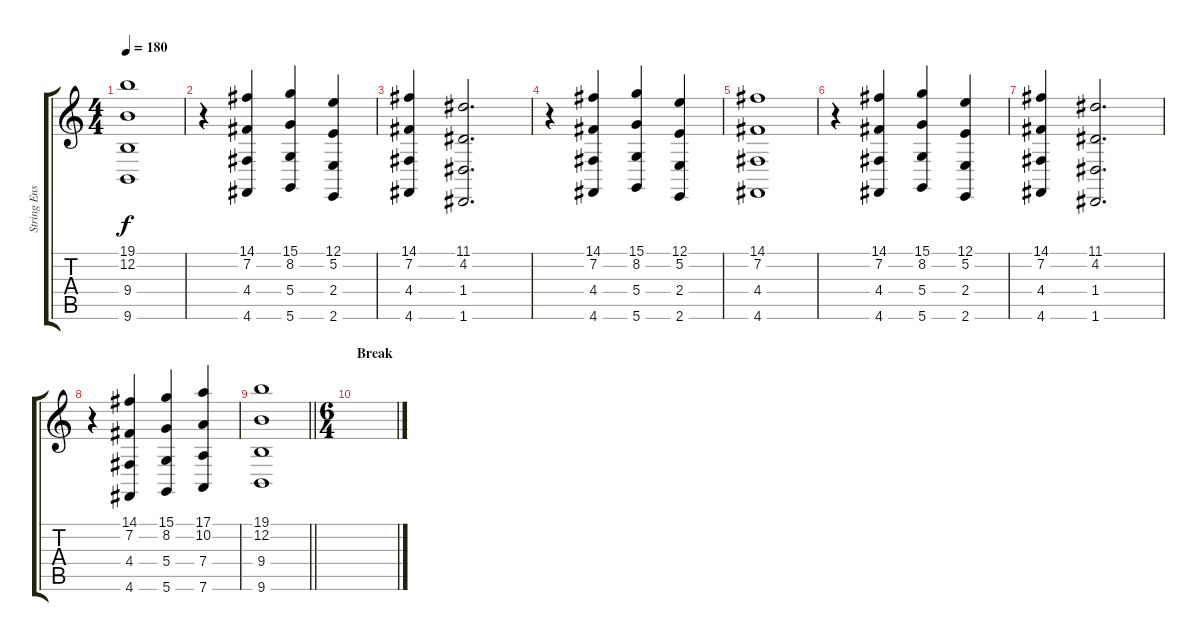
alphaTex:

\track ("String Ensemble" "String Ens") {instrument stringensemble1}
\staff {score tabs}
\tuning (E4 B3 G3 D3 A2 D2) {hide}
\ts (4 4)
\tempo 180
\clef g2
\ks c
(19.1 12.2 9.4 9.6).1{dy f} |
r.4 (14.1 7.2 4.4 4.6).4 (15.1 8.2 5.4 5.6).4 (12.1 5.2 2.4 2.6).4 |
(14.1 7.2 4.4 4.6).4 (11.1 4.2 1.4 1.6).2{d} |
r.4 (14.1 7.2 4.4 4.6).4 (15.1 8.2 5.4 5.6).4 (12.1 5.2 2.4 2.6).4 |
(14.1 7.2 4.4 4.6).1 |
r.4 (14.1 7.2 4.4 4.6).4 (15.1 8.2 5.4 5.6).4 (12.1 5.2 2.4 2.6).4 |
(14.1 7.2 4.4 4.6).4 (11.1 4.2 1.4 1.6).2{d} |
r.4 (14.1 7.2 4.4 4.6).4 (15.1 8.2 5.4 5.6).4 (17.1 10.2 7.4 7.6).4 |
\barLineRight lightlight
(19.1 12.2 9.4 9.6).1 |
\ts (6 4)
\section ("" "Break")
